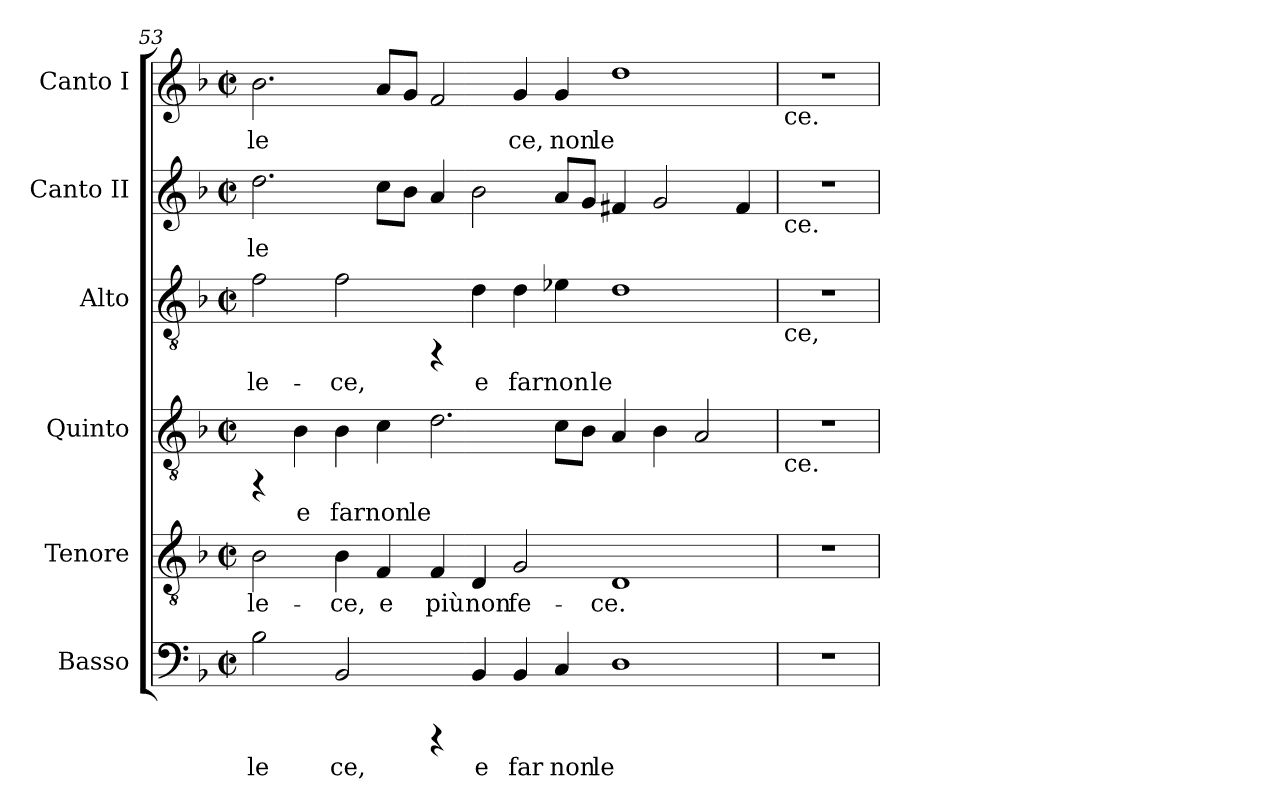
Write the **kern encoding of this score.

**kern	**text	**kern	**text	**kern	**text	**kern	**text	**kern	**text	**kern	**text
*part6	*part6	*part5	*part5	*part4	*part4	*part3	*part3	*part2	*part2	*part1	*part1
*staff6	*staff6	*staff5	*staff5	*staff4	*staff4	*staff3	*staff3	*staff2	*staff2	*staff1	*staff1
*I"Basso	*	*I"Tenore	*	*I"Quinto	*	*I"Alto	*	*I"Canto II	*	*I"Canto I	*
*clefF4	*	*clefGv2	*	*clefGv2	*	*clefGv2	*	*clefG2	*	*clefG2	*
*k[b-]	*	*k[b-]	*	*k[b-]	*	*k[b-]	*	*k[b-]	*	*k[b-]	*
*F:	*	*F:	*	*F:	*	*F:	*	*F:	*	*F:	*
*M2/2	*	*M2/2	*	*M2/2	*	*M2/2	*	*M2/2	*	*M2/2	*
*met(c|)	*	*met(c|)	*	*met(c|)	*	*met(c|)	*	*met(c|)	*	*met(c|)	*
=53	=53	=53	=53	=53	=53	=53	=53	=53	=53	=53	=53
!	!LO:LY:b:cj	!	!LO:LY:b:cj	!	!	!	!LO:LY:b:cj	!	!LO:LY:b:cj	!	!LO:LY:b:cj
2B-\	le	2B-\	le-	4rFF	.	2f\	le-	2.dd\	le	2.b->\	le-
!	!	!	!	!	!LO:LY:b:cj	!	!	!	!	!	!
.	.	.	.	4B-\	e	.	.	.	.	.	.
!	!LO:LY:b:cj	!	!LO:LY:b:cj	!	!LO:LY:b:cj	!	!LO:LY:b:cj	!	!	!	!
2BB-/	ce,	4B-\	-ce,	4B-\	farnon	2f\	-ce,	.	.	.	.
!	!	!	!LO:LY:b:cj	!	!LO:LY:b:cj	!	!	!	!LO:LY:b:cj	!	!LO:LY:b:cj
.	.	4F/	e	4c\	.	.	.	8cc\L	.	8a/L	--
!	!	!	!	!	!	!	!	!	!LO:LY:b:cj	!	!LO:LY:b:cj
.	.	.	.	.	.	.	.	8b-\J	.	8g/J	--
!	!	!	!LO:LY:b:cj	!	!LO:LY:b:cj	!	!	!	!LO:LY:b:cj	!	!LO:LY:b:cj
4rCCC	.	4F/	più	2.d\	le-	4rFF	.	4a/	.	2f/	--
!	!LO:LY:b:cj	!	!LO:LY:b:cj	!	!	!	!LO:LY:b:cj	!	!LO:LY:b:cj	!	!
4BB-/	e	4D/	non	.	.	4d\	e	2b-\	.	.	.
!	!LO:LY:b:cj	!	!LO:LY:b:cj	!	!	!	!LO:LY:b:cj	!	!	!	!LO:LY:b:cj
4BB-/	far	2G/	fe-	.	.	4d\	farnon	.	.	4g/	-ce,
!	!LO:LY:b:cj	!	!	!	!LO:LY:b:cj	!	!LO:LY:b:cj	!	!LO:LY:b:cj	!	!LO:LY:b:cj
4C/	non	.	.	8c\L	--	4e-X\	.	8a/L	.	4g/	non
!	!	!	!	!	!LO:LY:b:cj	!	!	!	!LO:LY:b:cj	!	!
.	.	.	.	8B-\J	--	.	.	8g/J	.	.	.
!	!LO:LY:b:cj	!	!LO:LY:b:cj	!	!LO:LY:b:cj	!	!LO:LY:b:cj	!	!LO:LY:b:cj	!	!LO:LY:b:cj
1D	le	1D	-ce.	4A/	--	1d	le-	4f#X/	.	1dd	le-
!	!	!	!	!	!LO:LY:b:cj	!	!	!	!LO:LY:b:cj	!	!
.	.	.	.	4B-\	--	.	.	2g/	.	.	.
!	!	!	!	!	!LO:LY:b:cj	!	!	!	!	!	!
.	.	.	.	2A/	--	.	.	.	.	.	.
!	!	!	!	!	!	!	!	!	!LO:LY:b:cj	!	!
.	.	.	.	.	.	.	.	4f#/	.	.	.
=54	=54	=54	=54	=54	=54	=54	=54	=54	=54	=54	=54
!	!	!	!	!	!	!	!	!	!	!LO:TX:b:t=ce.	!
!	!	!	!	!	!	!	!	!LO:TX:b:t=ce.	!	!	!
!	!	!	!	!	!	!LO:TX:b:t=ce,	!	!	!	!	!
!	!	!	!	!LO:TX:b:t=ce.	!	!	!	!	!	!	!
1r	.	1r	.	1r	.	1r	.	1r	.	1r	.
=	=	=	=	=	=	=	=	=	=	=	=
*-	*-	*-	*-	*-	*-	*-	*-	*-	*-	*-	*-
